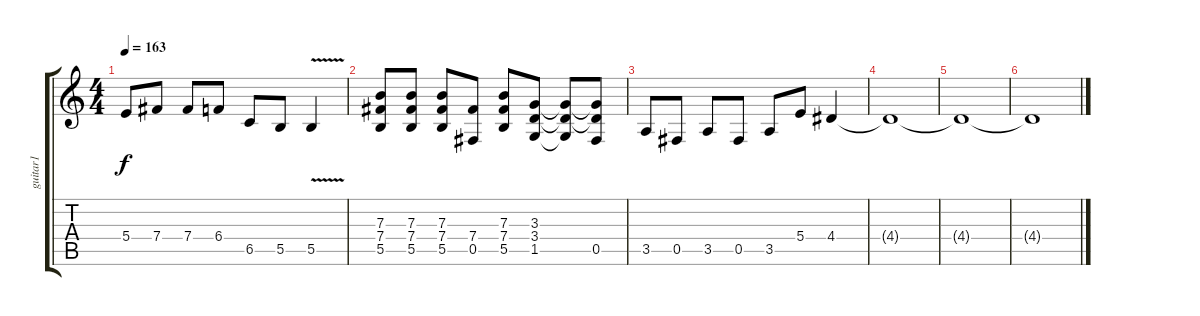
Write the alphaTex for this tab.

\track ("guitar1" "guitar1") {instrument distortionguitar}
\staff {score tabs}
\tuning (Db4 Ab3 E3 B2 Gb2 B1) {hide}
\ts (4 4)
\tempo 163
\clef g2
\ks c
5.4.8{dy f} 7.4.8 7.4.8 6.4.8 6.5.8 5.5.8 5.5{v}.4 |
(7.3 7.4 5.5).8 (7.3 7.4 5.5).8 (7.3 7.4 5.5).8 (7.4 0.5).8 (7.3 7.4 5.5).8 (3.3 3.4 1.5).8 (3.3{t} 3.4{t} 1.5{t}).8 (3.3{t} 3.4{t} 0.5).8 |
3.5.8 0.5.8 3.5.8 0.5.8 3.5.8 5.4.8 4.4.4 |
4.4{t}.1{volume 0} |
4.4{t}.1 |
4.4{t}.1
